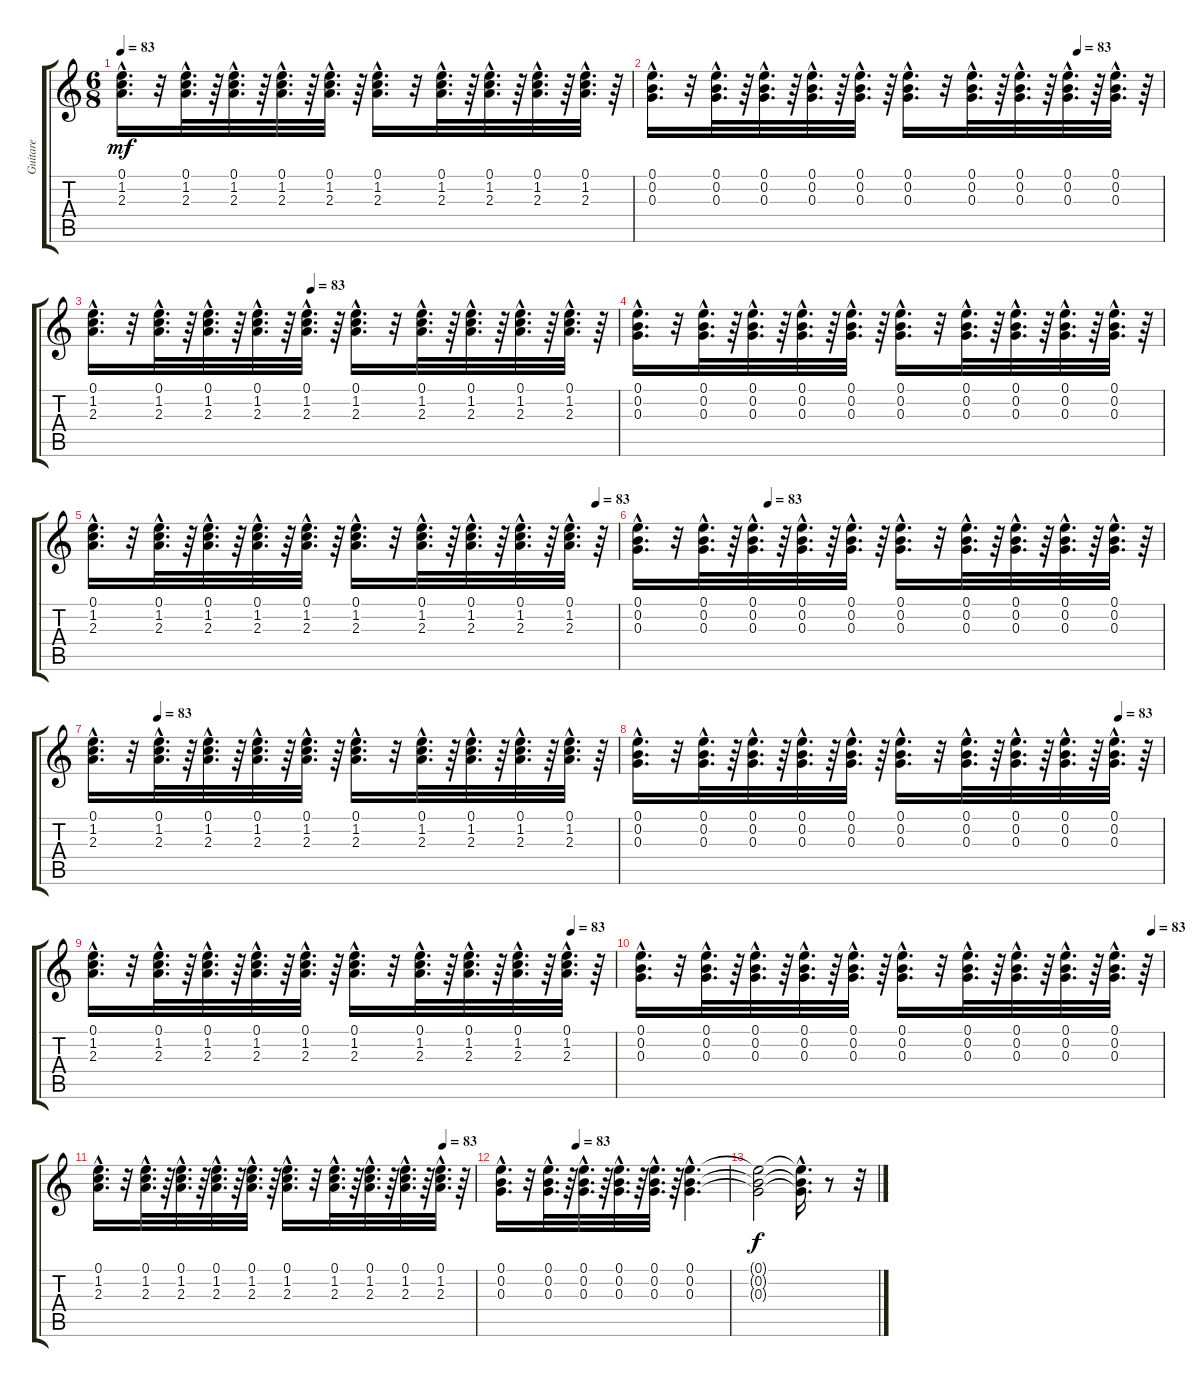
\track ("Guitare" "Guitare") {instrument acousticguitarnylon}
\staff {score tabs}
\tuning (E4 B3 G3 D3 A2 E2) {hide}
\ts (6 8)
\tempo 83
\clef g2
\ks c
(0.1{hac} 1.2{hac} 2.3{hac}).16{d dy mf} r.32 (0.1{hac} 1.2{hac} 2.3{hac}).32{d} r.64 (0.1{hac} 1.2{hac} 2.3{hac}).32{d} r.64 (0.1{hac} 1.2{hac} 2.3{hac}).32{d} r.64 (0.1{hac} 1.2{hac} 2.3{hac}).32{d} r.64 (0.1{hac} 1.2{hac} 2.3{hac}).16{d} r.32 (0.1{hac} 1.2{hac} 2.3{hac}).32{d} r.64 (0.1{hac} 1.2{hac} 2.3{hac}).32{d} r.64 (0.1{hac} 1.2{hac} 2.3{hac}).32{d} r.64 (0.1{hac} 1.2{hac} 2.3{hac}).32{d} r.64 |
\tempo (83 0.8333333333333334)
(0.1{hac} 0.2{hac} 0.3{hac}).16{d} r.32 (0.1{hac} 0.2{hac} 0.3{hac}).32{d} r.64 (0.1{hac} 0.2{hac} 0.3{hac}).32{d} r.64 (0.1{hac} 0.2{hac} 0.3{hac}).32{d} r.64 (0.1{hac} 0.2{hac} 0.3{hac}).32{d} r.64 (0.1{hac} 0.2{hac} 0.3{hac}).16{d} r.32 (0.1{hac} 0.2{hac} 0.3{hac}).32{d} r.64 (0.1{hac} 0.2{hac} 0.3{hac}).32{d} r.64 (0.1{hac} 0.2{hac} 0.3{hac}).32{d} r.64 (0.1{hac} 0.2{hac} 0.3{hac}).32{d} r.64 |
\tempo (83 0.4166666666666667)
(0.1{hac} 1.2{hac} 2.3{hac}).16{d} r.32 (0.1{hac} 1.2{hac} 2.3{hac}).32{d} r.64 (0.1{hac} 1.2{hac} 2.3{hac}).32{d} r.64 (0.1{hac} 1.2{hac} 2.3{hac}).32{d} r.64 (0.1{hac} 1.2{hac} 2.3{hac}).32{d} r.64 (0.1{hac} 1.2{hac} 2.3{hac}).16{d} r.32 (0.1{hac} 1.2{hac} 2.3{hac}).32{d} r.64 (0.1{hac} 1.2{hac} 2.3{hac}).32{d} r.64 (0.1{hac} 1.2{hac} 2.3{hac}).32{d} r.64 (0.1{hac} 1.2{hac} 2.3{hac}).32{d} r.64 |
(0.1{hac} 0.2{hac} 0.3{hac}).16{d} r.32 (0.1{hac} 0.2{hac} 0.3{hac}).32{d} r.64 (0.1{hac} 0.2{hac} 0.3{hac}).32{d} r.64 (0.1{hac} 0.2{hac} 0.3{hac}).32{d} r.64 (0.1{hac} 0.2{hac} 0.3{hac}).32{d} r.64 (0.1{hac} 0.2{hac} 0.3{hac}).16{d} r.32 (0.1{hac} 0.2{hac} 0.3{hac}).32{d} r.64 (0.1{hac} 0.2{hac} 0.3{hac}).32{d} r.64 (0.1{hac} 0.2{hac} 0.3{hac}).32{d} r.64 (0.1{hac} 0.2{hac} 0.3{hac}).32{d} r.64 |
\tempo (83 0.9583333333333334)
(0.1{hac} 1.2{hac} 2.3{hac}).16{d} r.32 (0.1{hac} 1.2{hac} 2.3{hac}).32{d} r.64 (0.1{hac} 1.2{hac} 2.3{hac}).32{d} r.64 (0.1{hac} 1.2{hac} 2.3{hac}).32{d} r.64 (0.1{hac} 1.2{hac} 2.3{hac}).32{d} r.64 (0.1{hac} 1.2{hac} 2.3{hac}).16{d} r.32 (0.1{hac} 1.2{hac} 2.3{hac}).32{d} r.64 (0.1{hac} 1.2{hac} 2.3{hac}).32{d} r.64 (0.1{hac} 1.2{hac} 2.3{hac}).32{d} r.64 (0.1{hac} 1.2{hac} 2.3{hac}).32{d} r.64 |
\tempo (83 0.25)
(0.1{hac} 0.2{hac} 0.3{hac}).16{d} r.32 (0.1{hac} 0.2{hac} 0.3{hac}).32{d} r.64 (0.1{hac} 0.2{hac} 0.3{hac}).32{d} r.64 (0.1{hac} 0.2{hac} 0.3{hac}).32{d} r.64 (0.1{hac} 0.2{hac} 0.3{hac}).32{d} r.64 (0.1{hac} 0.2{hac} 0.3{hac}).16{d} r.32 (0.1{hac} 0.2{hac} 0.3{hac}).32{d} r.64 (0.1{hac} 0.2{hac} 0.3{hac}).32{d} r.64 (0.1{hac} 0.2{hac} 0.3{hac}).32{d} r.64 (0.1{hac} 0.2{hac} 0.3{hac}).32{d} r.64 |
\tempo (83 0.125)
(0.1{hac} 1.2{hac} 2.3{hac}).16{d} r.32 (0.1{hac} 1.2{hac} 2.3{hac}).32{d} r.64 (0.1{hac} 1.2{hac} 2.3{hac}).32{d} r.64 (0.1{hac} 1.2{hac} 2.3{hac}).32{d} r.64 (0.1{hac} 1.2{hac} 2.3{hac}).32{d} r.64 (0.1{hac} 1.2{hac} 2.3{hac}).16{d} r.32 (0.1{hac} 1.2{hac} 2.3{hac}).32{d} r.64 (0.1{hac} 1.2{hac} 2.3{hac}).32{d} r.64 (0.1{hac} 1.2{hac} 2.3{hac}).32{d} r.64 (0.1{hac} 1.2{hac} 2.3{hac}).32{d} r.64 |
\tempo (83 0.9166666666666666)
(0.1{hac} 0.2{hac} 0.3{hac}).16{d} r.32 (0.1{hac} 0.2{hac} 0.3{hac}).32{d} r.64 (0.1{hac} 0.2{hac} 0.3{hac}).32{d} r.64 (0.1{hac} 0.2{hac} 0.3{hac}).32{d} r.64 (0.1{hac} 0.2{hac} 0.3{hac}).32{d} r.64 (0.1{hac} 0.2{hac} 0.3{hac}).16{d} r.32 (0.1{hac} 0.2{hac} 0.3{hac}).32{d} r.64 (0.1{hac} 0.2{hac} 0.3{hac}).32{d} r.64 (0.1{hac} 0.2{hac} 0.3{hac}).32{d} r.64 (0.1{hac} 0.2{hac} 0.3{hac}).32{d} r.64 |
\tempo (83 0.9166666666666666)
(0.1{hac} 1.2{hac} 2.3{hac}).16{d} r.32 (0.1{hac} 1.2{hac} 2.3{hac}).32{d} r.64 (0.1{hac} 1.2{hac} 2.3{hac}).32{d} r.64 (0.1{hac} 1.2{hac} 2.3{hac}).32{d} r.64 (0.1{hac} 1.2{hac} 2.3{hac}).32{d} r.64 (0.1{hac} 1.2{hac} 2.3{hac}).16{d} r.32 (0.1{hac} 1.2{hac} 2.3{hac}).32{d} r.64 (0.1{hac} 1.2{hac} 2.3{hac}).32{d} r.64 (0.1{hac} 1.2{hac} 2.3{hac}).32{d} r.64 (0.1{hac} 1.2{hac} 2.3{hac}).32{d} r.64 |
\tempo (83 0.9791666666666666)
(0.1{hac} 0.2{hac} 0.3{hac}).16{d} r.32 (0.1{hac} 0.2{hac} 0.3{hac}).32{d} r.64 (0.1{hac} 0.2{hac} 0.3{hac}).32{d} r.64 (0.1{hac} 0.2{hac} 0.3{hac}).32{d} r.64 (0.1{hac} 0.2{hac} 0.3{hac}).32{d} r.64 (0.1{hac} 0.2{hac} 0.3{hac}).16{d} r.32 (0.1{hac} 0.2{hac} 0.3{hac}).32{d} r.64 (0.1{hac} 0.2{hac} 0.3{hac}).32{d} r.64 (0.1{hac} 0.2{hac} 0.3{hac}).32{d} r.64 (0.1{hac} 0.2{hac} 0.3{hac}).32{d} r.64 |
\tempo (83 0.9166666666666666)
(0.1{hac} 1.2{hac} 2.3{hac}).16{d} r.32 (0.1{hac} 1.2{hac} 2.3{hac}).32{d} r.64 (0.1{hac} 1.2{hac} 2.3{hac}).32{d} r.64 (0.1{hac} 1.2{hac} 2.3{hac}).32{d} r.64 (0.1{hac} 1.2{hac} 2.3{hac}).32{d} r.64 (0.1{hac} 1.2{hac} 2.3{hac}).16{d} r.32 (0.1{hac} 1.2{hac} 2.3{hac}).32{d} r.64 (0.1{hac} 1.2{hac} 2.3{hac}).32{d} r.64 (0.1{hac} 1.2{hac} 2.3{hac}).32{d} r.64 (0.1{hac} 1.2{hac} 2.3{hac}).32{d} r.64 |
\tempo (83 0.3333333333333333)
(0.1{hac} 0.2{hac} 0.3{hac}).16{d} r.32 (0.1{hac} 0.2{hac} 0.3{hac}).32{d} r.64 (0.1{hac} 0.2{hac} 0.3{hac}).32{d} r.64 (0.1{hac} 0.2{hac} 0.3{hac}).32{d} r.64 (0.1{hac} 0.2{hac} 0.3{hac}).32{d} r.64 (0.1{hac} 0.2{hac} 0.3{hac}).4{d} |
(0.1{t} 0.2{t} 0.3{t}).2{dy f} (0.1{hac t} 0.2{hac t} 0.3{hac t}).16{d} r.8 r.32
